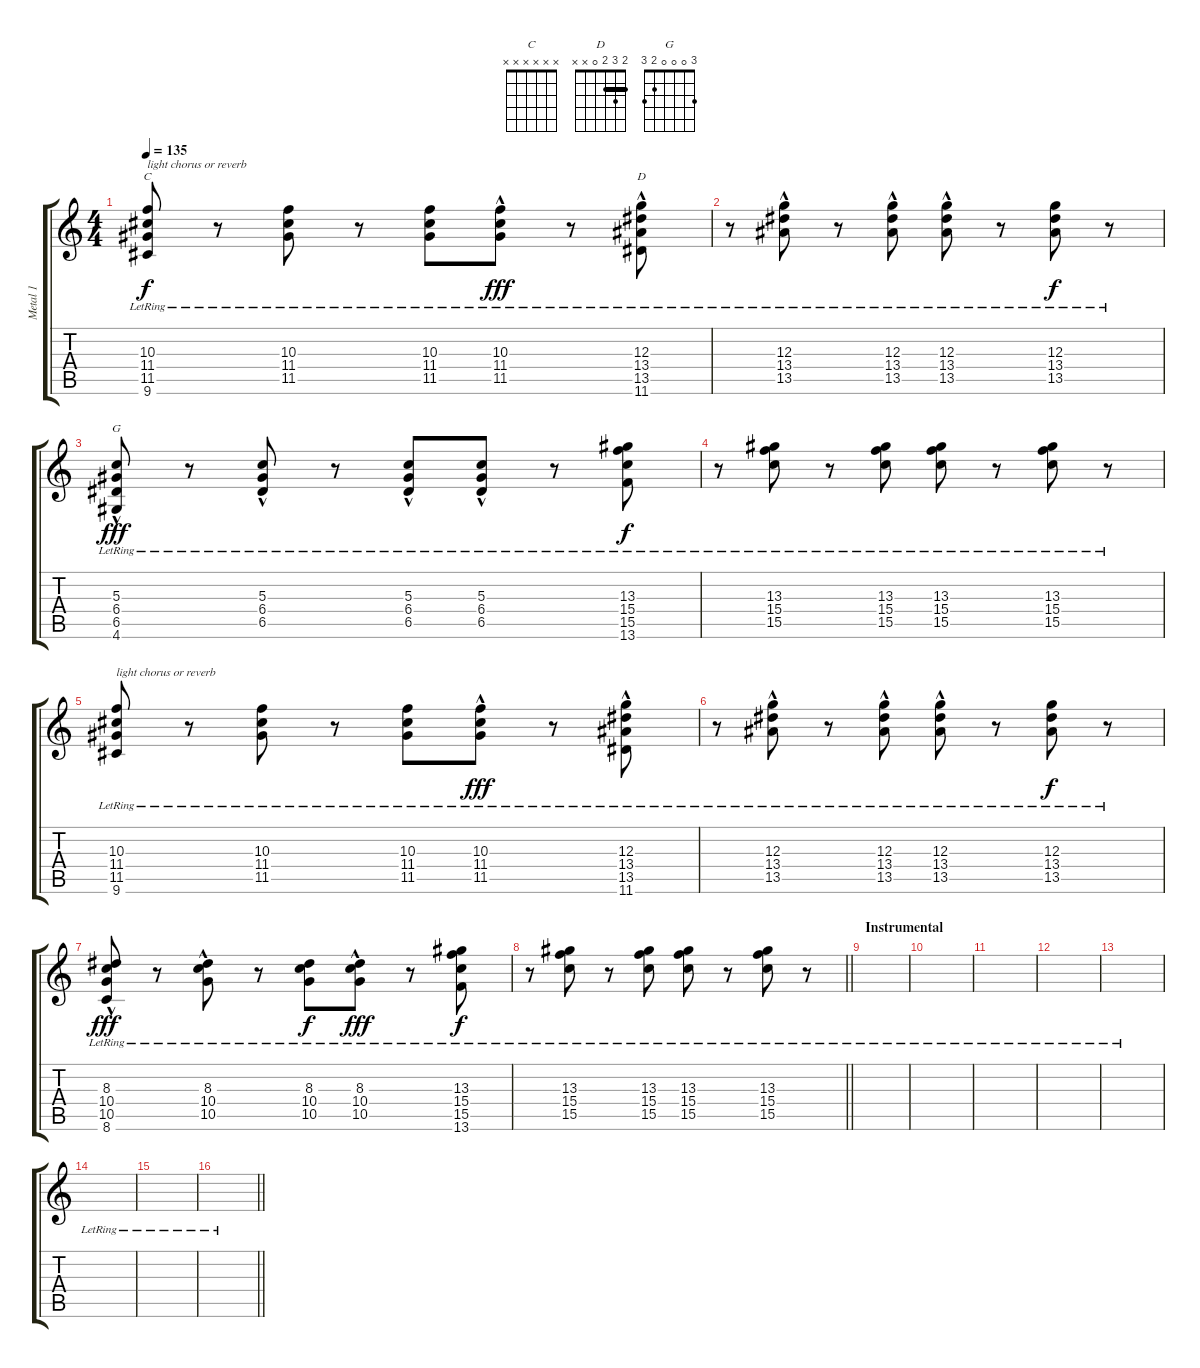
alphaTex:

\track ("Metal 1" "Metal 1") {instrument distortionguitar}
\staff {score tabs}
\tuning (E4 B3 G3 D3 A2 E2) {hide}
\chord ("C" x x x x x x)
\chord ("D" 2 3 2 0 x x) {barre 2}
\chord ("G" 3 0 0 0 2 3)
\ts (4 4)
\tempo 135
\clef g2
\ks c
(10.3 11.4{lr} 11.5{lr} 9.6{lr}).8{ch "C" txt "light chorus or reverb" dy f} r.8 (10.3 11.4{lr} 11.5{lr}).8 r.8 (10.3 11.4{lr} 11.5{lr}).8 (10.3{hac lr} 11.4{lr} 11.5{lr}).8{dy fff} r.8 (12.3{hac lr} 13.4{lr} 13.5{lr} 11.6{lr}).8{ch "D"} |
r.8 (12.3{hac lr} 13.4{lr} 13.5{lr}).8 r.8 (12.3{hac lr} 13.4{lr} 13.5{lr}).8 (12.3{hac lr} 13.4{lr} 13.5{lr}).8 r.8 (12.3 13.4{lr} 13.5{lr}).8{dy f} r.8 |
(5.3{hac lr} 6.4{lr} 6.5{lr} 4.6{lr}).8{ch "G" dy fff} r.8 (5.3{hac lr} 6.4{lr} 6.5{lr}).8 r.8 (5.3{hac lr} 6.4{lr} 6.5{lr}).8 (5.3{hac lr} 6.4{lr} 6.5{lr}).8 r.8 (13.3{lr} 15.4{lr} 15.5{lr} 13.6).8{dy f} |
r.8 (13.3{lr} 15.4{lr} 15.5{lr}).8 r.8 (13.3{lr} 15.4{lr} 15.5{lr}).8 (13.3{lr} 15.4{lr} 15.5{lr}).8 r.8 (13.3{lr} 15.4{lr} 15.5{lr}).8 r.8 |
(10.3 11.4{lr} 11.5{lr} 9.6{lr}).8{txt "light chorus or reverb"} r.8 (10.3 11.4{lr} 11.5{lr}).8 r.8 (10.3 11.4{lr} 11.5{lr}).8 (10.3{hac lr} 11.4{lr} 11.5{lr}).8{dy fff} r.8 (12.3{hac lr} 13.4{lr} 13.5{lr} 11.6{lr}).8 |
r.8 (12.3{hac lr} 13.4{lr} 13.5{lr}).8 r.8 (12.3{hac lr} 13.4{lr} 13.5{lr}).8 (12.3{hac lr} 13.4{lr} 13.5{lr}).8 r.8 (12.3 13.4{lr} 13.5{lr}).8{dy f} r.8 |
(8.3{hac lr} 10.4{lr} 10.5{lr} 8.6).8{dy fff} r.8 (8.3{hac lr} 10.4{lr} 10.5{lr}).8 r.8 (8.3 10.4{lr} 10.5{lr}).8{dy f} (8.3{hac lr} 10.4{lr} 10.5{lr}).8{dy fff} r.8 (13.3{lr} 15.4{lr} 15.5{lr} 13.6).8{dy f} |
\barLineRight lightlight
r.8 (13.3{lr} 15.4{lr} 15.5{lr}).8 r.8 (13.3{lr} 15.4{lr} 15.5{lr}).8 (13.3{lr} 15.4{lr} 15.5{lr}).8 r.8 (13.3{lr} 15.4{lr} 15.5{lr}).8 r.8 |
\section ("" "Instrumental")
|
|
|
|
|
|
|
\barLineRight lightlight
